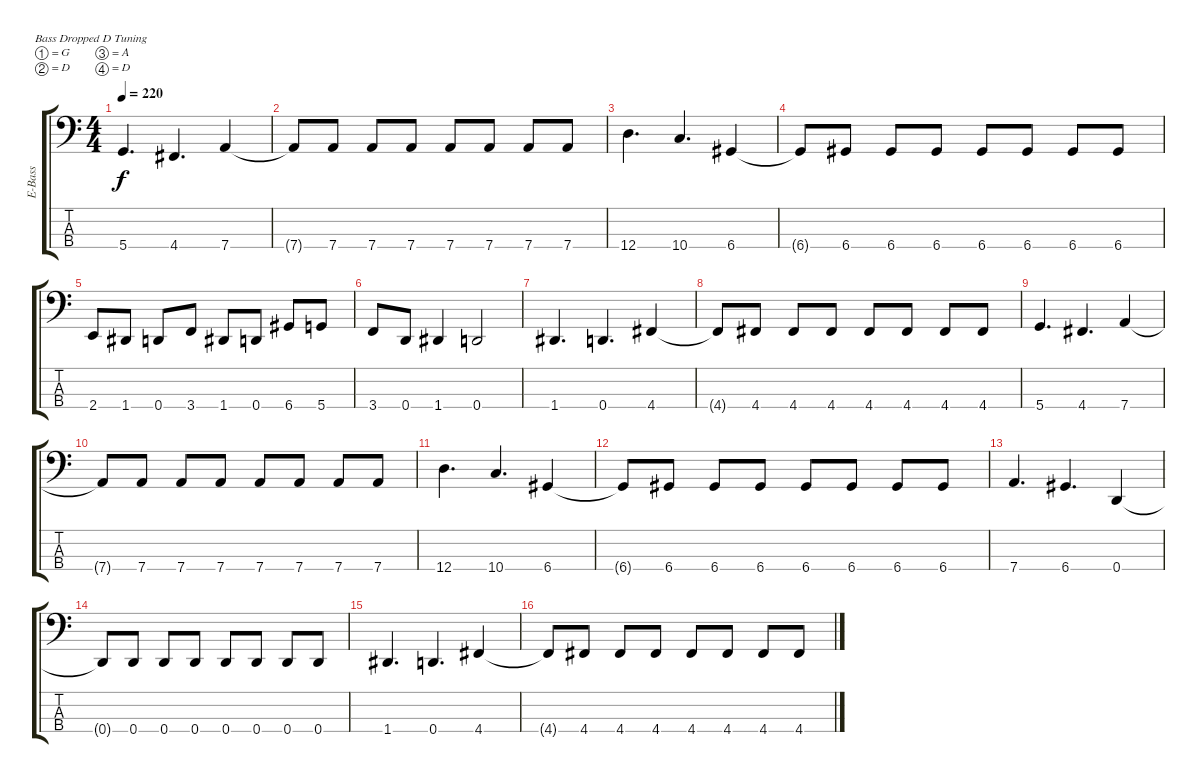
\bracketExtendMode groupsimilarinstruments
\otherSystemsTrackNameOrientation horizontal
\track ("Bass" "E-Bass") {instrument electricbassfinger}
\staff {score tabs}
\tuning (G2 D2 A1 D1)
\ts (4 4)
\tempo 220
\clef f4
\ks c
5.4.4{d dy f beam Up} 4.4{acc #}.4{d beam Up} 7.4.4{beam Up} |
7.4{t}.8{beam Up} 7.4.8{beam Up} 7.4.8{beam Up} 7.4.8{beam Up} 7.4.8{beam Up} 7.4.8{beam Up} 7.4.8{beam Up} 7.4.8{beam Up} |
12.4.4{d beam Down} 10.4.4{d beam Up} 6.4{acc #}.4{beam Up} |
6.4{t acc #}.8{beam Up} 6.4{acc #}.8{beam Up} 6.4{acc #}.8{beam Up} 6.4{acc #}.8{beam Up} 6.4{acc #}.8{beam Up} 6.4{acc #}.8{beam Up} 6.4{acc #}.8{beam Up} 6.4{acc #}.8{beam Up} |
2.4.8{beam Up} 1.4{acc #}.8{beam Up} 0.4.8{beam Up} 3.4.8{beam Up} 1.4{acc #}.8{beam Up} 0.4.8{beam Up} 6.4{acc #}.8{beam Up} 5.4.8{beam Up} |
3.4.8{beam Up} 0.4.8{beam Up} 1.4{acc #}.4{beam Up} 0.4.2{beam Up} |
1.4{acc #}.4{d beam Up} 0.4.4{d beam Up} 4.4{acc #}.4{beam Up} |
4.4{t acc #}.8{beam Up} 4.4{acc #}.8{beam Up} 4.4{acc #}.8{beam Up} 4.4{acc #}.8{beam Up} 4.4{acc #}.8{beam Up} 4.4{acc #}.8{beam Up} 4.4{acc #}.8{beam Up} 4.4{acc #}.8{beam Up} |
5.4.4{d beam Up} 4.4{acc #}.4{d beam Up} 7.4.4{beam Up} |
7.4{t}.8{beam Up} 7.4.8{beam Up} 7.4.8{beam Up} 7.4.8{beam Up} 7.4.8{beam Up} 7.4.8{beam Up} 7.4.8{beam Up} 7.4.8{beam Up} |
12.4.4{d beam Down} 10.4.4{d beam Up} 6.4{acc #}.4{beam Up} |
6.4{t acc #}.8{beam Up} 6.4{acc #}.8{beam Up} 6.4{acc #}.8{beam Up} 6.4{acc #}.8{beam Up} 6.4{acc #}.8{beam Up} 6.4{acc #}.8{beam Up} 6.4{acc #}.8{beam Up} 6.4{acc #}.8{beam Up} |
7.4.4{d beam Up} 6.4{acc #}.4{d beam Up} 0.4.4{beam Up} |
0.4{t}.8{beam Up} 0.4.8{beam Up} 0.4.8{beam Up} 0.4.8{beam Up} 0.4.8{beam Up} 0.4.8{beam Up} 0.4.8{beam Up} 0.4.8{beam Up} |
1.4{acc #}.4{d beam Up} 0.4.4{d beam Up} 4.4{acc #}.4{beam Up} |
4.4{t acc #}.8{beam Up} 4.4{acc #}.8{beam Up} 4.4{acc #}.8{beam Up} 4.4{acc #}.8{beam Up} 4.4{acc #}.8{beam Up} 4.4{acc #}.8{beam Up} 4.4{acc #}.8{beam Up} 4.4{acc #}.8{beam Up}
